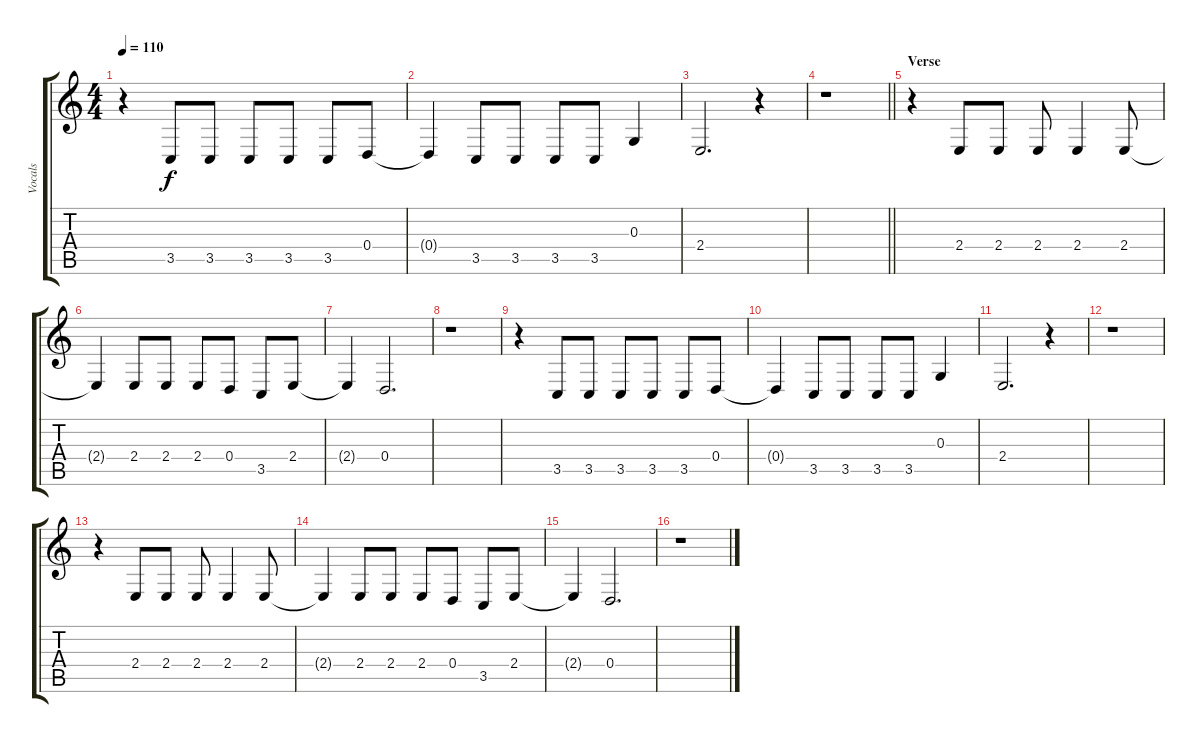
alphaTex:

\track ("Vocals" "Vocals") {instrument lead6voice}
\staff {score tabs}
\tuning (E4 B3 G3 D3 A2 E2) {hide}
\ts (4 4)
\tempo 110
\clef g2
\ks c
r.4{dy f} 3.5.8 3.5.8 3.5.8 3.5.8 3.5.8 0.4.8 |
0.4{t}.4 3.5.8 3.5.8 3.5.8 3.5.8 0.3.4 |
2.4.2{d} r.4 |
\barLineRight lightlight
r.1 |
\section ("" "Verse")
r.4 2.4.8 2.4.8 2.4.8 2.4.4 2.4.8 |
2.4{t}.4 2.4.8 2.4.8 2.4.8 0.4.8 3.5.8 2.4.8 |
2.4{t}.4 0.4.2{d} |
r.1 |
r.4 3.5.8 3.5.8 3.5.8 3.5.8 3.5.8 0.4.8 |
0.4{t}.4 3.5.8 3.5.8 3.5.8 3.5.8 0.3.4 |
2.4.2{d} r.4 |
r.1 |
r.4 2.4.8 2.4.8 2.4.8 2.4.4 2.4.8 |
2.4{t}.4 2.4.8 2.4.8 2.4.8 0.4.8 3.5.8 2.4.8 |
2.4{t}.4 0.4.2{d} |
r.1
